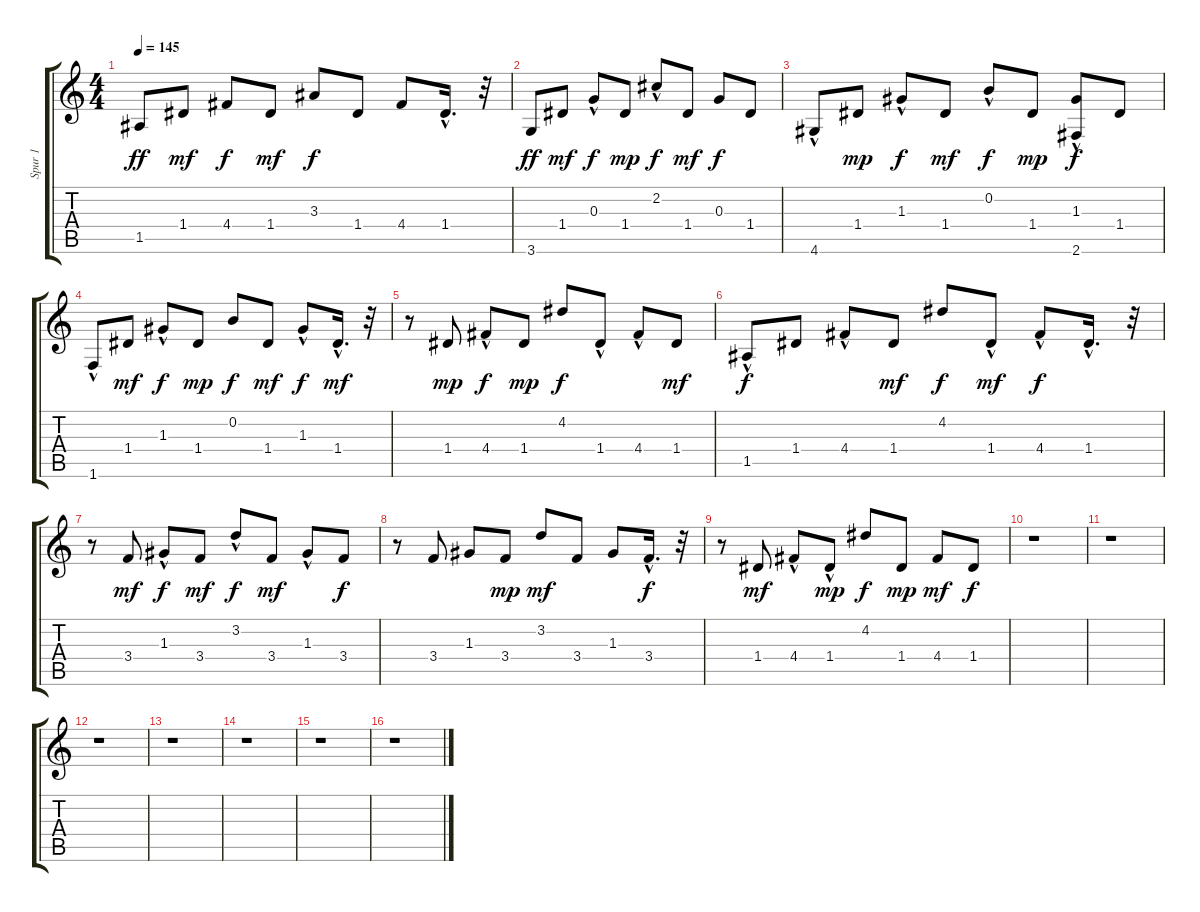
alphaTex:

\track ("Spur 1" "Spur 1") {instrument acousticguitarsteel}
\staff {score tabs}
\tuning (E4 B3 G3 D3 A2 E2) {hide}
\ts (4 4)
\tempo 145
\clef g2
\ks c
1.5.8{dy ff} 1.4.8{dy mf} 4.4.8{dy f} 1.4.8{dy mf} 3.3.8{dy f} 1.4.8 4.4.8 1.4{hac}.16{d} r.32 |
3.6.8{dy ff} 1.4.8{dy mf} 0.3{hac}.8{dy f} 1.4.8{dy mp} 2.2{hac}.8{dy f} 1.4.8{dy mf} 0.3.8{dy f} 1.4.8 |
4.6{hac}.8 1.4.8{dy mp} 1.3{hac}.8{dy f} 1.4.8{dy mf} 0.2{hac}.8{dy f} 1.4.8{dy mp} (1.3{hac} 2.6).8{dy f} 1.4.8 |
1.6{hac}.8 1.4.8{dy mf} 1.3{hac}.8{dy f} 1.4.8{dy mp} 0.2.8{dy f} 1.4.8{dy mf} 1.3{hac}.8{dy f} 1.4{hac}.16{d dy mf} r.32 |
r.8 1.4.8{dy mp} 4.4{hac}.8{dy f} 1.4.8{dy mp} 4.2.8{dy f} 1.4{hac}.8 4.4{hac}.8 1.4.8{dy mf} |
1.5{hac}.8{dy f} 1.4.8 4.4{hac}.8 1.4.8{dy mf} 4.2.8{dy f} 1.4{hac}.8{dy mf} 4.4{hac}.8{dy f} 1.4{hac}.16{d} r.32 |
r.8 3.4.8{dy mf} 1.3{hac}.8{dy f} 3.4.8{dy mf} 3.2{hac}.8{dy f} 3.4.8{dy mf} 1.3{hac}.8 3.4.8{dy f} |
r.8 3.4.8 1.3.8 3.4.8{dy mp} 3.2.8{dy mf} 3.4.8 1.3.8 3.4{hac}.16{d dy f} r.32 |
r.8 1.4.8{dy mf} 4.4{hac}.8 1.4{hac}.8{dy mp} 4.2.8{dy f} 1.4.8{dy mp} 4.4.8{dy mf} 1.4.8{dy f} |
r.1 |
r.1 |
r.1 |
r.1 |
r.1 |
r.1 |
r.1
